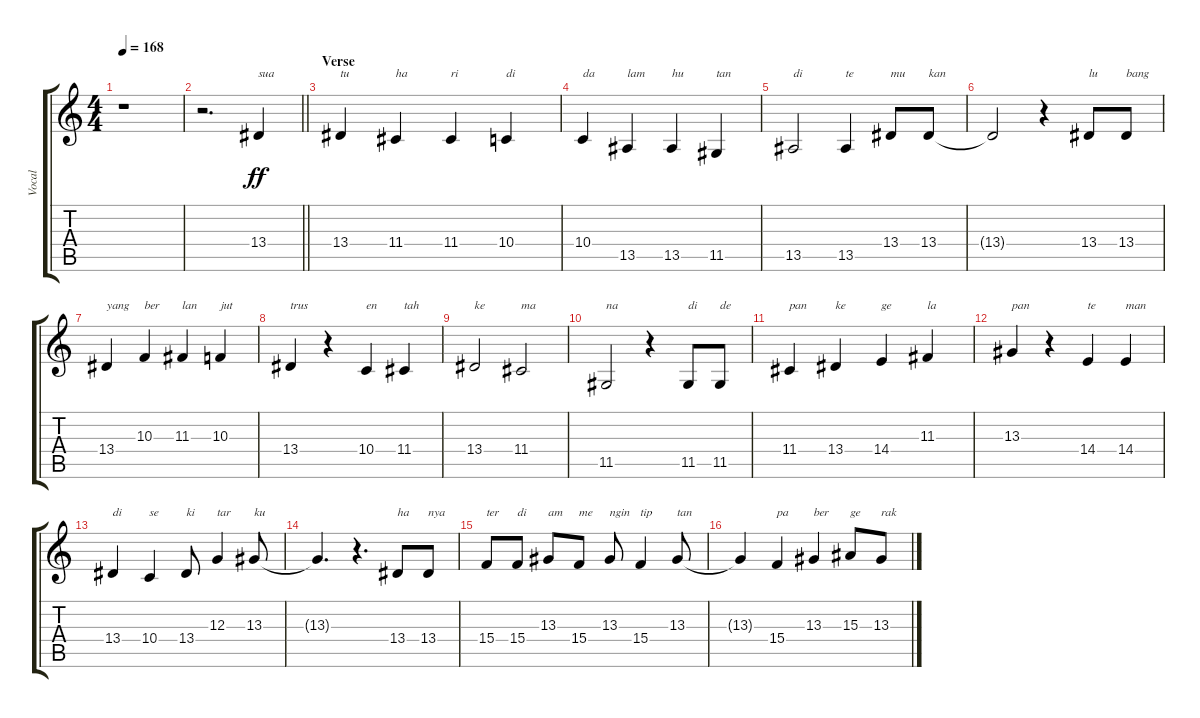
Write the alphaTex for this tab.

\track ("Vocal" "Vocal") {instrument synthbrass1}
\staff {score tabs}
\tuning (E4 B3 G3 D3 A2 E2) {hide}
\ts (4 4)
\tempo 168
\clef g2
\ks c
r.1{dy ff} |
\barLineRight lightlight
r.2{d} 13.4.4{txt "sua"} |
\section ("" "Verse")
13.4.4{txt "tu"} 11.4.4{txt "ha"} 11.4.4{txt "ri"} 10.4.4{txt "di"} |
10.4.4{txt "da"} 13.5.4{txt "lam"} 13.5.4{txt "hu"} 11.5.4{txt "tan"} |
13.5.2{txt "di"} 13.5.4{txt "te"} 13.4.8{txt "mu"} 13.4.8{txt "kan"} |
13.4{t}.2 r.4 13.4.8{txt "lu"} 13.4.8{txt "bang"} |
13.4.4{txt "yang"} 10.3.4{txt "ber"} 11.3.4{txt "lan"} 10.3.4{txt "jut"} |
13.4.4{txt "trus"} r.4 10.4.4{txt "en"} 11.4.4{txt "tah"} |
13.4.2{txt "ke"} 11.4.2{txt "ma"} |
11.5.2{txt "na"} r.4 11.5.8{txt "di"} 11.5.8{txt "de"} |
11.4.4{txt "pan"} 13.4.4{txt "ke"} 14.4.4{txt "ge"} 11.3.4{txt "la"} |
13.3.4{txt "pan"} r.4 14.4.4{txt "te"} 14.4.4{txt "man"} |
13.4.4{txt "di"} 10.4.4{txt "se"} 13.4.8{txt "ki"} 12.3.4{txt "tar"} 13.3.8{txt "ku"} |
13.3{t}.4{d} r.4{d} 13.4.8{txt "ha"} 13.4.8{txt "nya"} |
15.4.8{txt "ter"} 15.4.8{txt "di"} 13.3.8{txt "am"} 15.4.8{txt "me"} 13.3.8{txt "ngin"} 15.4.4{txt "tip"} 13.3.8{txt "tan"} |
13.3{t}.4 15.4.4{txt "pa"} 13.3.4{txt "ber"} 15.3.8{txt "ge"} 13.3.8{txt "rak"}
